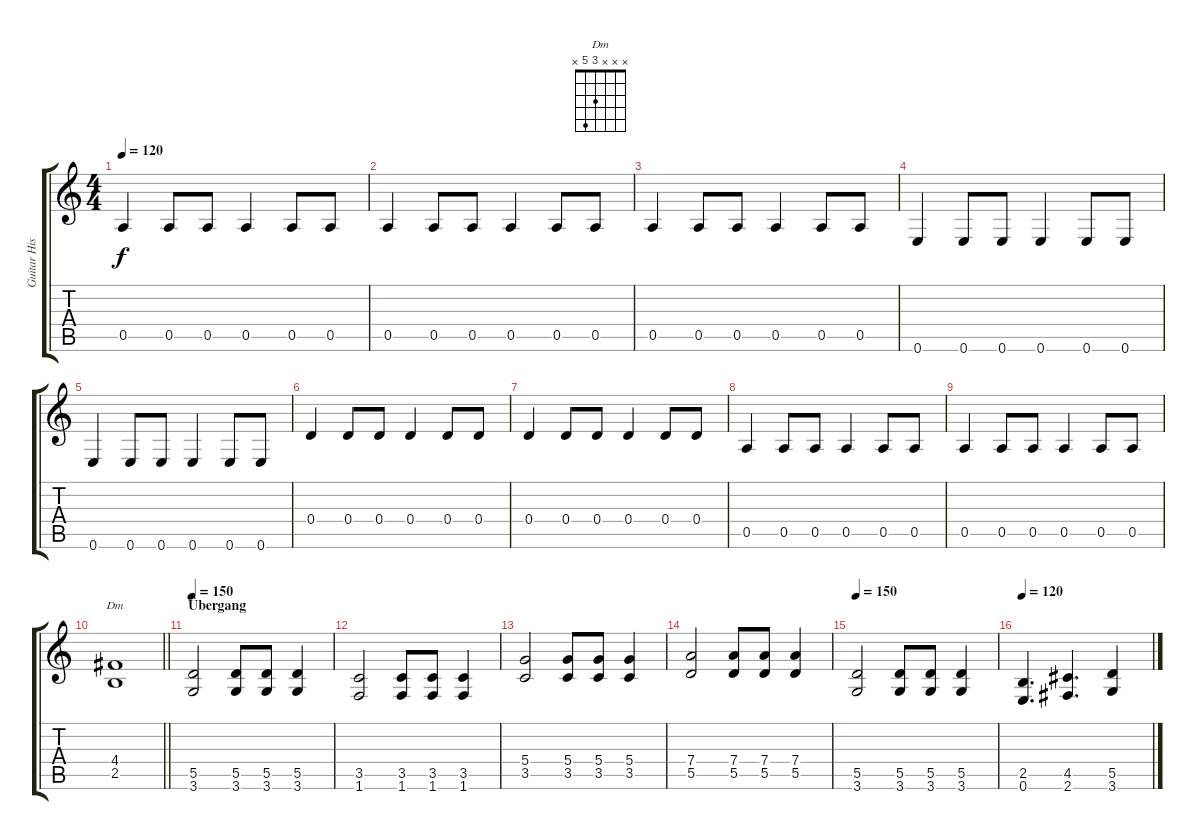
\track ("Guitar Hiss" "Guitar His") {solo instrument overdrivenguitar}
\staff {score tabs}
\tuning (E4 B3 G3 D3 A2 E2) {hide}
\chord ("Dm" x x x 3 5 x)
\ts (4 4)
\tempo 120
\clef g2
\ks c
0.5.4{dy f} 0.5.8 0.5.8 0.5.4 0.5.8 0.5.8 |
0.5.4{volume 10} 0.5.8 0.5.8 0.5.4 0.5.8 0.5.8 |
0.5.4 0.5.8 0.5.8 0.5.4 0.5.8 0.5.8 |
0.6.4 0.6.8 0.6.8 0.6.4 0.6.8 0.6.8 |
0.6.4 0.6.8 0.6.8 0.6.4 0.6.8 0.6.8 |
0.4.4 0.4.8 0.4.8 0.4.4 0.4.8 0.4.8 |
0.4.4 0.4.8 0.4.8 0.4.4 0.4.8 0.4.8 |
0.5.4 0.5.8 0.5.8 0.5.4 0.5.8 0.5.8 |
0.5.4 0.5.8 0.5.8 0.5.4 0.5.8 0.5.8 |
\barLineRight lightlight
(4.4 2.5).1{ch "Dm"} |
\section ("" "Übergang")
\tempo 150
(5.5 3.6).2 (5.5 3.6).8 (5.5 3.6).8 (5.5 3.6).4 |
(3.5 1.6).2 (3.5 1.6).8 (3.5 1.6).8 (3.5 1.6).4 |
(5.4 3.5).2 (5.4 3.5).8 (5.4 3.5).8 (5.4 3.5).4 |
(7.4 5.5).2 (7.4 5.5).8 (7.4 5.5).8 (7.4 5.5).4 |
\tempo 150
(5.5 3.6).2 (5.5 3.6).8 (5.5 3.6).8 (5.5 3.6).4 |
\tempo 120
(2.5 0.6).4{d} (4.5 2.6).4{d} (5.5 3.6).4
